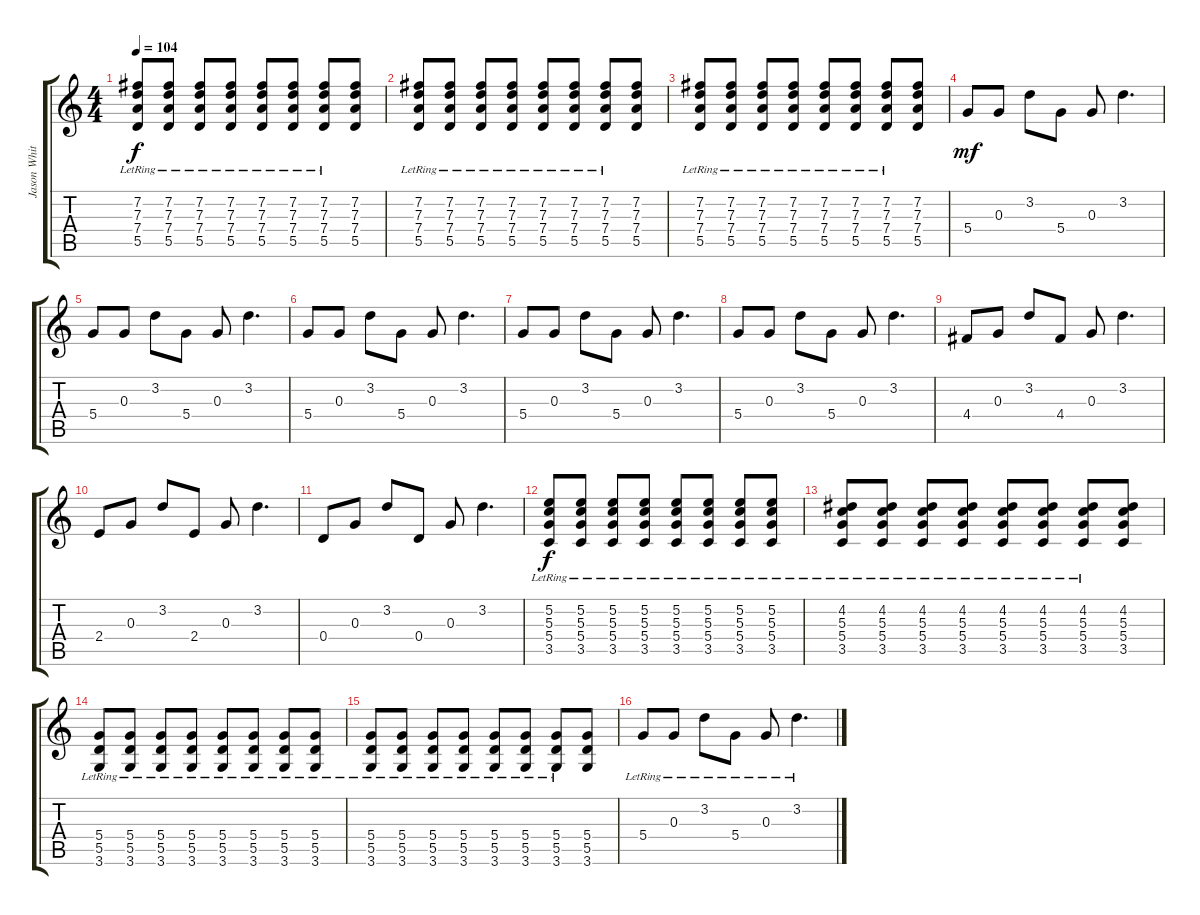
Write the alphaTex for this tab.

\track ("Jason White Gtr 1" "Jason Whit") {instrument distortionguitar}
\staff {score tabs}
\tuning (E4 B3 G3 D3 A2 E2) {hide}
\ts (4 4)
\tempo 104
\clef g2
\ks c
(7.2{lr} 7.3{lr} 7.4{lr} 5.5{lr}).8{dy f instrument distortionguitar} (7.2{lr} 7.3{lr} 7.4{lr} 5.5{lr}).8 (7.2{lr} 7.3{lr} 7.4{lr} 5.5{lr}).8 (7.2{lr} 7.3{lr} 7.4{lr} 5.5{lr}).8 (7.2{lr} 7.3{lr} 7.4{lr} 5.5{lr}).8 (7.2{lr} 7.3{lr} 7.4{lr} 5.5{lr}).8 (7.2{lr} 7.3{lr} 7.4{lr} 5.5{lr}).8 (7.2 7.3 7.4 5.5).8 |
(7.2{lr} 7.3{lr} 7.4{lr} 5.5{lr}).8{instrument distortionguitar} (7.2{lr} 7.3{lr} 7.4{lr} 5.5{lr}).8 (7.2{lr} 7.3{lr} 7.4{lr} 5.5{lr}).8 (7.2{lr} 7.3{lr} 7.4{lr} 5.5{lr}).8 (7.2{lr} 7.3{lr} 7.4{lr} 5.5{lr}).8 (7.2{lr} 7.3{lr} 7.4{lr} 5.5{lr}).8 (7.2{lr} 7.3{lr} 7.4{lr} 5.5{lr}).8 (7.2 7.3 7.4 5.5).8 |
(7.2{lr} 7.3{lr} 7.4{lr} 5.5{lr}).8{instrument distortionguitar} (7.2{lr} 7.3{lr} 7.4{lr} 5.5{lr}).8 (7.2{lr} 7.3{lr} 7.4{lr} 5.5{lr}).8 (7.2{lr} 7.3{lr} 7.4{lr} 5.5{lr}).8 (7.2{lr} 7.3{lr} 7.4{lr} 5.5{lr}).8 (7.2{lr} 7.3{lr} 7.4{lr} 5.5{lr}).8 (7.2{lr} 7.3{lr} 7.4{lr} 5.5{lr}).8 (7.2 7.3 7.4 5.5).8 |
5.4.8{dy mf instrument acousticguitarsteel} 0.3.8 3.2.8 5.4.8 0.3.8 3.2.4{d} |
5.4.8{instrument acousticguitarsteel} 0.3.8 3.2.8 5.4.8 0.3.8 3.2.4{d} |
5.4.8{instrument acousticguitarsteel} 0.3.8 3.2.8 5.4.8 0.3.8 3.2.4{d} |
5.4.8{instrument acousticguitarsteel} 0.3.8 3.2.8 5.4.8 0.3.8 3.2.4{d} |
5.4.8{instrument acousticguitarsteel} 0.3.8 3.2.8 5.4.8 0.3.8 3.2.4{d} |
4.4.8{instrument acousticguitarsteel} 0.3.8 3.2.8 4.4.8 0.3.8 3.2.4{d} |
2.4.8{instrument acousticguitarsteel} 0.3.8 3.2.8 2.4.8 0.3.8 3.2.4{d} |
0.4.8{instrument acousticguitarsteel} 0.3.8 3.2.8 0.4.8 0.3.8 3.2.4{d} |
(5.2{lr} 5.3{lr} 5.4{lr} 3.5{lr}).8{dy f instrument distortionguitar} (5.2{lr} 5.3{lr} 5.4{lr} 3.5{lr}).8 (5.2{lr} 5.3{lr} 5.4{lr} 3.5{lr}).8 (5.2{lr} 5.3{lr} 5.4{lr} 3.5{lr}).8 (5.2{lr} 5.3{lr} 5.4{lr} 3.5{lr}).8 (5.2{lr} 5.3{lr} 5.4{lr} 3.5{lr}).8 (5.2{lr} 5.3{lr} 5.4{lr} 3.5{lr}).8 (5.2{lr} 5.3{lr} 5.4 3.5{lr}).8 |
(4.2{lr} 5.3{lr} 5.4{lr} 3.5{lr}).8{instrument distortionguitar} (4.2{lr} 5.3{lr} 5.4{lr} 3.5{lr}).8 (4.2{lr} 5.3{lr} 5.4{lr} 3.5{lr}).8 (4.2{lr} 5.3{lr} 5.4{lr} 3.5{lr}).8 (4.2{lr} 5.3{lr} 5.4{lr} 3.5{lr}).8 (4.2{lr} 5.3{lr} 5.4{lr} 3.5{lr}).8 (4.2{lr} 5.3{lr} 5.4{lr} 3.5{lr}).8 (4.2 5.3 5.4 3.5).8 |
(5.4{lr} 5.5{lr} 3.6{lr}).8{instrument distortionguitar} (5.4{lr} 5.5{lr} 3.6{lr}).8 (5.4{lr} 5.5{lr} 3.6{lr}).8 (5.4{lr} 5.5{lr} 3.6{lr}).8 (5.4{lr} 5.5{lr} 3.6{lr}).8 (5.4{lr} 5.5{lr} 3.6{lr}).8 (5.4{lr} 5.5{lr} 3.6{lr}).8 (5.4{lr} 5.5{lr} 3.6{lr}).8 |
(5.4{lr} 5.5{lr} 3.6{lr}).8{instrument distortionguitar} (5.4{lr} 5.5{lr} 3.6{lr}).8 (5.4{lr} 5.5{lr} 3.6{lr}).8 (5.4{lr} 5.5{lr} 3.6{lr}).8 (5.4{lr} 5.5{lr} 3.6{lr}).8 (5.4{lr} 5.5{lr} 3.6{lr}).8 (5.4{lr} 5.5{lr} 3.6{lr}).8 (5.4 5.5 3.6).8 |
5.4{lr}.8{instrument distortionguitar} 0.3{lr}.8 3.2{lr}.8 5.4{lr}.8 0.3{lr}.8 3.2{lr}.4{d}
